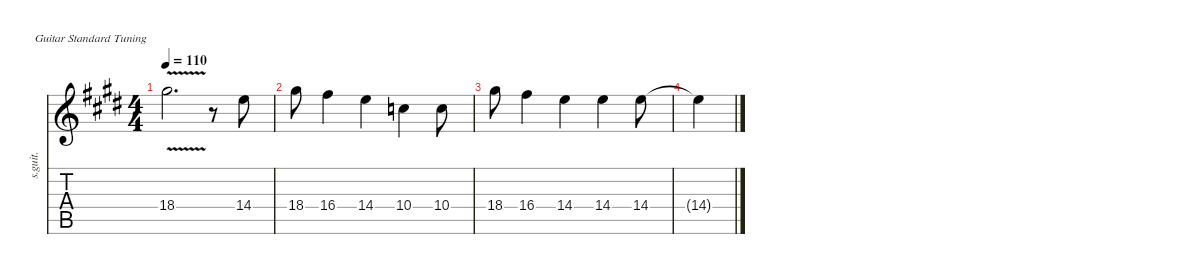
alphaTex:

\defaultSystemsLayout 4
\hideDynamics
\bracketExtendMode nobrackets
\otherSystemsTrackNameOrientation horizontal
\track ("Steel Guitar" "s.guit.") {instrument acousticguitarsteel}
\staff {score tabs}
\tuning (E4 B3 G3 D3 A2 E2)
\ts (4 4)
\tempo 110
\clef g2
\ks e
18.4{v acc #}.2{d dy mf beam Down} r.8{beam Down} 14.4{acc forcenatural}.8{beam Down} |
18.4{acc #}.8{beam Down} 16.4{acc #}.4{beam Down} 14.4{acc forcenatural}.4{beam Down} 10.4{acc forcenatural}.4{beam Down} 10.4{acc forcenatural}.8{beam Down} |
18.4{acc #}.8{beam Down} 16.4{acc #}.4{beam Down} 14.4{acc forcenatural}.4{beam Down} 14.4{acc forcenatural}.4{beam Down} 14.4{acc forcenatural}.8{beam Down} |
14.4{t acc forcenatural}.4{beam Down}
